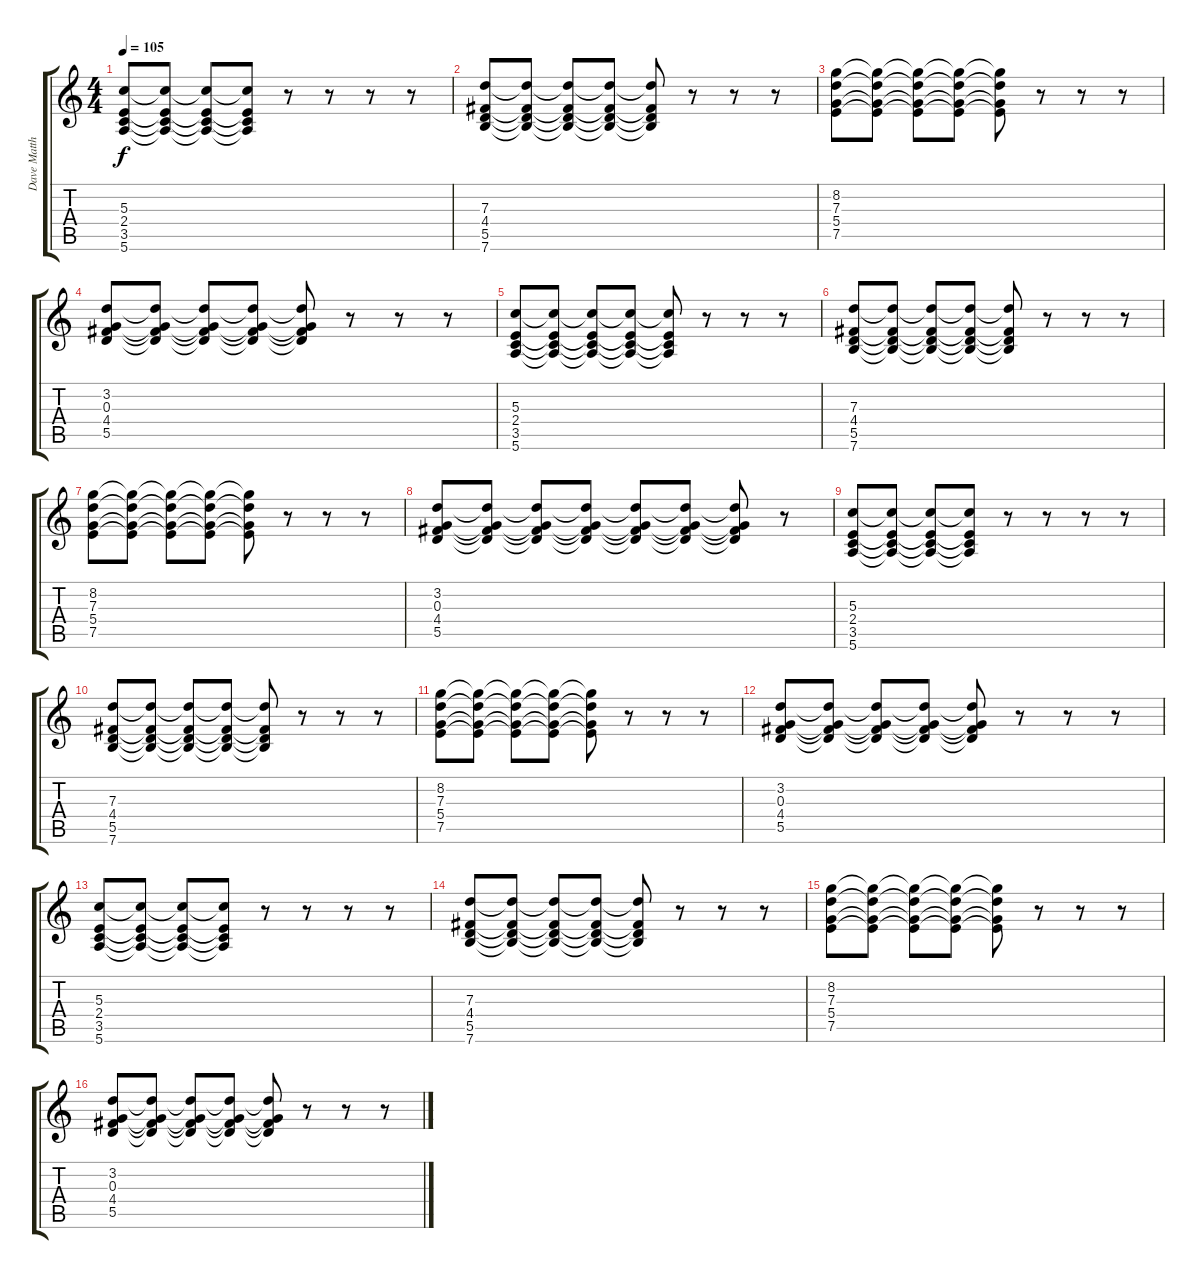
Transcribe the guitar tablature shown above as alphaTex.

\track ("Dave Matthews" "Dave Matth") {instrument acousticguitarsteel}
\staff {score tabs}
\tuning (E4 B3 G3 D3 A2 E2) {hide}
\ts (4 4)
\tempo 105
\clef g2
\ks c
(5.3 2.4 3.5 5.6).8{dy f} (5.3{t} 2.4{t} 3.5{t} 5.6{t}).8 (5.3{t} 2.4{t} 3.5{t} 5.6{t}).8 (5.3{t} 2.4{t} 3.5{t} 5.6{t}).8 r.8 r.8 r.8 r.8 |
(7.3 4.4 5.5 7.6).8 (7.3{t} 4.4{t} 5.5{t} 7.6{t}).8 (7.3{t} 4.4{t} 5.5{t} 7.6{t}).8 (7.3{t} 4.4{t} 5.5{t} 7.6{t}).8 (7.3{t} 4.4{t} 5.5{t} 7.6{t}).8 r.8 r.8 r.8 |
(8.2 7.3 5.4 7.5).8 (8.2{t} 7.3{t} 5.4{t} 7.5{t}).8 (8.2{t} 7.3{t} 5.4{t} 7.5{t}).8 (8.2{t} 7.3{t} 5.4{t} 7.5{t}).8 (8.2{t} 7.3{t} 5.4{t} 7.5{t}).8 r.8 r.8 r.8 |
(3.2 0.3 4.4 5.5).8 (3.2{t} 0.3{t} 4.4{t} 5.5{t}).8 (3.2{t} 0.3{t} 4.4{t} 5.5{t}).8 (3.2{t} 0.3{t} 4.4{t} 5.5{t}).8 (3.2{t} 0.3{t} 4.4{t} 5.5{t}).8 r.8 r.8 r.8 |
(5.3 2.4 3.5 5.6).8 (5.3{t} 2.4{t} 3.5{t} 5.6{t}).8 (5.3{t} 2.4{t} 3.5{t} 5.6{t}).8 (5.3{t} 2.4{t} 3.5{t} 5.6{t}).8 (5.3{t} 2.4{t} 3.5{t} 5.6{t}).8 r.8 r.8 r.8 |
(7.3 4.4 5.5 7.6).8 (7.3{t} 4.4{t} 5.5{t} 7.6{t}).8 (7.3{t} 4.4{t} 5.5{t} 7.6{t}).8 (7.3{t} 4.4{t} 5.5{t} 7.6{t}).8 (7.3{t} 4.4{t} 5.5{t} 7.6{t}).8 r.8 r.8 r.8 |
(8.2 7.3 5.4 7.5).8 (8.2{t} 7.3{t} 5.4{t} 7.5{t}).8 (8.2{t} 7.3{t} 5.4{t} 7.5{t}).8 (8.2{t} 7.3{t} 5.4{t} 7.5{t}).8 (8.2{t} 7.3{t} 5.4{t} 7.5{t}).8 r.8 r.8 r.8 |
(3.2 0.3 4.4 5.5).8 (3.2{t} 0.3{t} 4.4{t} 5.5{t}).8 (3.2{t} 0.3{t} 4.4{t} 5.5{t}).8 (3.2{t} 0.3{t} 4.4{t} 5.5{t}).8 (3.2{t} 0.3{t} 4.4{t} 5.5{t}).8 (3.2{t} 0.3{t} 4.4{t} 5.5{t}).8 (3.2{t} 0.3{t} 4.4{t} 5.5{t}).8 r.8 |
(5.3 2.4 3.5 5.6).8 (5.3{t} 2.4{t} 3.5{t} 5.6{t}).8 (5.3{t} 2.4{t} 3.5{t} 5.6{t}).8 (5.3{t} 2.4{t} 3.5{t} 5.6{t}).8 r.8 r.8 r.8 r.8 |
(7.3 4.4 5.5 7.6).8 (7.3{t} 4.4{t} 5.5{t} 7.6{t}).8 (7.3{t} 4.4{t} 5.5{t} 7.6{t}).8 (7.3{t} 4.4{t} 5.5{t} 7.6{t}).8 (7.3{t} 4.4{t} 5.5{t} 7.6{t}).8 r.8 r.8 r.8 |
(8.2 7.3 5.4 7.5).8 (8.2{t} 7.3{t} 5.4{t} 7.5{t}).8 (8.2{t} 7.3{t} 5.4{t} 7.5{t}).8 (8.2{t} 7.3{t} 5.4{t} 7.5{t}).8 (8.2{t} 7.3{t} 5.4{t} 7.5{t}).8 r.8 r.8 r.8 |
(3.2 0.3 4.4 5.5).8 (3.2{t} 0.3{t} 4.4{t} 5.5{t}).8 (3.2{t} 0.3{t} 4.4{t} 5.5{t}).8 (3.2{t} 0.3{t} 4.4{t} 5.5{t}).8 (3.2{t} 0.3{t} 4.4{t} 5.5{t}).8 r.8 r.8 r.8 |
(5.3 2.4 3.5 5.6).8 (5.3{t} 2.4{t} 3.5{t} 5.6{t}).8 (5.3{t} 2.4{t} 3.5{t} 5.6{t}).8 (5.3{t} 2.4{t} 3.5{t} 5.6{t}).8 r.8 r.8 r.8 r.8 |
(7.3 4.4 5.5 7.6).8 (7.3{t} 4.4{t} 5.5{t} 7.6{t}).8 (7.3{t} 4.4{t} 5.5{t} 7.6{t}).8 (7.3{t} 4.4{t} 5.5{t} 7.6{t}).8 (7.3{t} 4.4{t} 5.5{t} 7.6{t}).8 r.8 r.8 r.8 |
(8.2 7.3 5.4 7.5).8 (8.2{t} 7.3{t} 5.4{t} 7.5{t}).8 (8.2{t} 7.3{t} 5.4{t} 7.5{t}).8 (8.2{t} 7.3{t} 5.4{t} 7.5{t}).8 (8.2{t} 7.3{t} 5.4{t} 7.5{t}).8 r.8 r.8 r.8 |
(3.2 0.3 4.4 5.5).8 (3.2{t} 0.3{t} 4.4{t} 5.5{t}).8 (3.2{t} 0.3{t} 4.4{t} 5.5{t}).8 (3.2{t} 0.3{t} 4.4{t} 5.5{t}).8 (3.2{t} 0.3{t} 4.4{t} 5.5{t}).8 r.8 r.8 r.8
